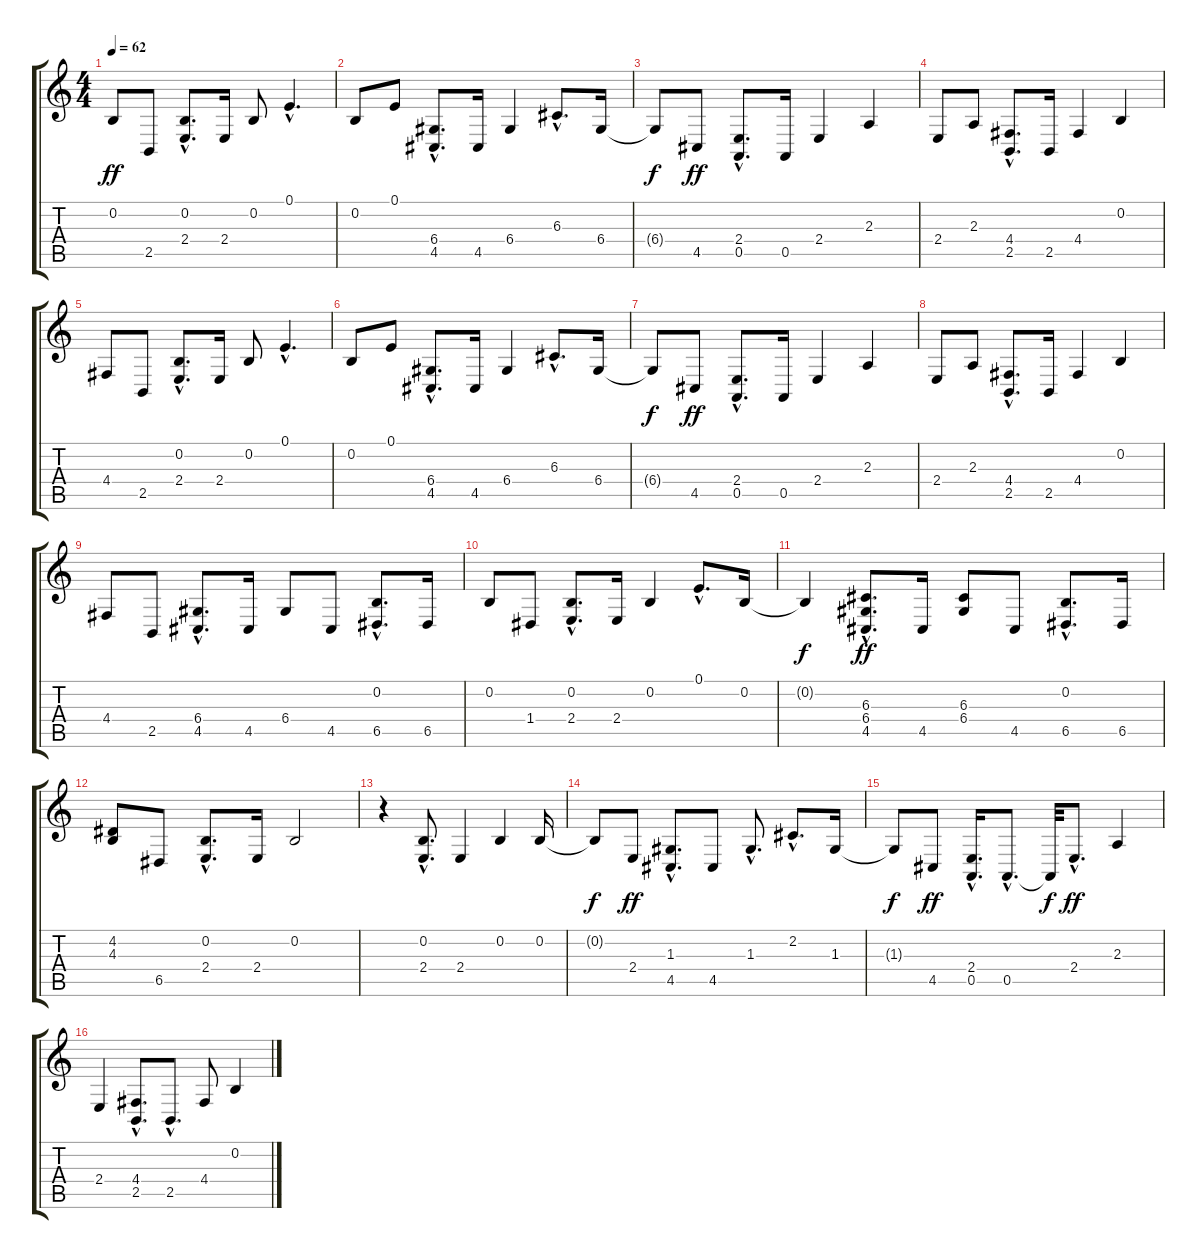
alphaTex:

\track "" {instrument acousticgrandpiano}
\staff {score tabs}
\tuning (E4 B3 G3 D3 A2 E2) {hide}
\ts (4 4)
\tempo 62
\clef g2
\ks c
0.2.8{dy ff} 2.5.8 (0.2{hac} 2.4{hac}).8{d} 2.4.16 0.2.8 0.1{hac}.4{d} |
0.2.8 0.1.8 (6.4{hac} 4.5{hac}).8{d} 4.5.16 6.4.4 6.3{hac}.8{d} 6.4.16 |
6.4{t}.8{dy f} 4.5.8{dy ff} (2.4{hac} 0.5{hac}).8{d} 0.5.16 2.4.4 2.3.4 |
2.4.8 2.3.8 (4.4{hac} 2.5{hac}).8{d} 2.5.16 4.4.4 0.2.4 |
4.4.8 2.5.8 (0.2{hac} 2.4{hac}).8{d} 2.4.16 0.2.8 0.1{hac}.4{d} |
0.2.8 0.1.8 (6.4{hac} 4.5{hac}).8{d} 4.5.16 6.4.4 6.3{hac}.8{d} 6.4.16 |
6.4{t}.8{dy f} 4.5.8{dy ff} (2.4{hac} 0.5{hac}).8{d} 0.5.16 2.4.4 2.3.4 |
2.4.8 2.3.8 (4.4{hac} 2.5{hac}).8{d} 2.5.16 4.4.4 0.2.4 |
4.4.8 2.5.8 (6.4{hac} 4.5{hac}).8{d} 4.5.16 6.4.8 4.5.8 (0.2{hac} 6.5{hac}).8{d} 6.5.16 |
0.2.8 1.4.8 (0.2{hac} 2.4{hac}).8{d} 2.4.16 0.2.4 0.1{hac}.8{d} 0.2.16 |
0.2{t}.4{dy f} (6.3{hac} 6.4{hac} 4.5{hac}).8{d dy ff} 4.5.16 (6.3 6.4).8 4.5.8 (0.2{hac} 6.5{hac}).8{d} 6.5.16 |
(4.2 4.3).8 6.5.8 (0.2{hac} 2.4{hac}).8{d} 2.4.16 0.2.2 |
r.4 (0.2{hac} 2.4{hac}).8{d} 2.4.4 0.2.4 0.2.16 |
0.2{t}.8{dy f} 2.4.8{dy ff} (1.3{hac} 4.5{hac}).8{d} 4.5.8 1.3{hac}.8{d} 2.2{hac}.8{d} 1.3.16 |
1.3{t}.8{dy f} 4.5.8{dy ff} (2.4{hac} 0.5{hac}).16{d} 0.5{hac}.8{d} 0.5{t}.32{dy f} 2.4{hac}.8{d dy ff} 2.3.4 |
2.4.4 (4.4{hac} 2.5{hac}).8{d} 2.5{hac}.8{d} 4.4.8 0.2.4
